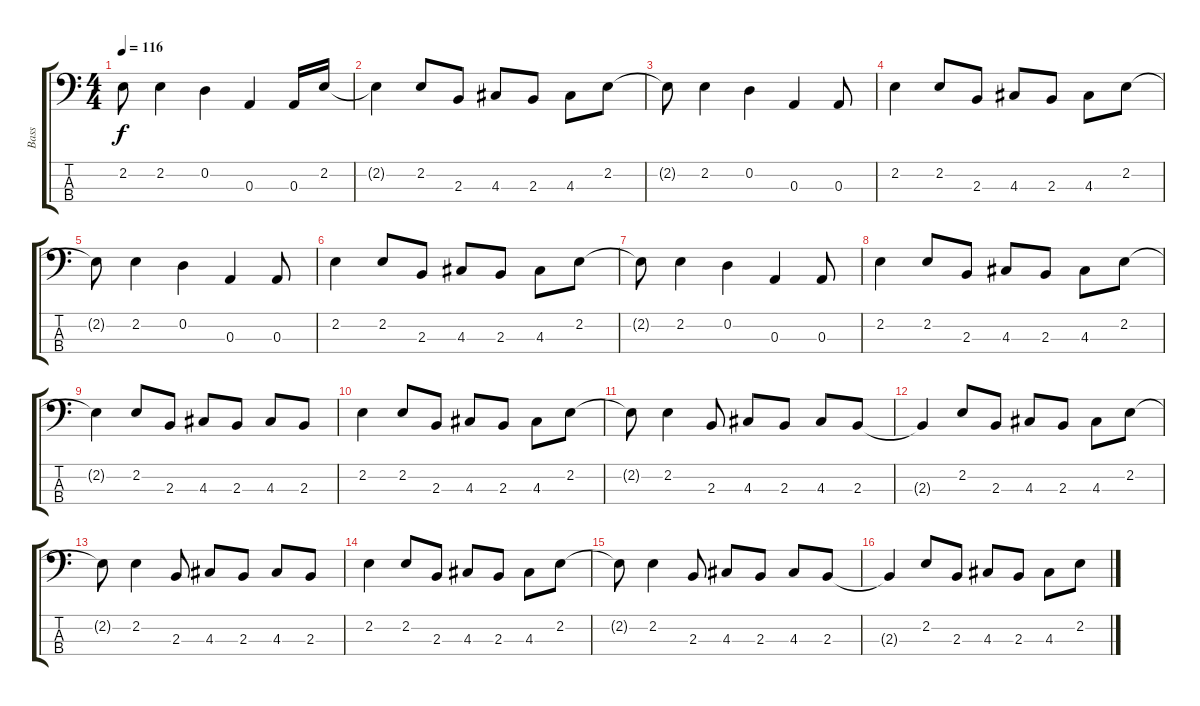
\track ("Bass" "Bass") {instrument electricbassfinger}
\staff {score tabs}
\tuning (G2 D2 A1 E1) {hide}
\ts (4 4)
\tempo 116
\clef f4
\ks c
2.2{t}.8{dy f} 2.2.4 0.2.4 0.3.4 0.3.16 2.2.16 |
2.2{t}.4 2.2.8 2.3.8 4.3.8 2.3.8 4.3.8 2.2.8 |
2.2{t}.8 2.2.4 0.2.4 0.3.4 0.3.8 |
2.2.4 2.2.8 2.3.8 4.3.8 2.3.8 4.3.8 2.2.8 |
2.2{t}.8 2.2.4 0.2.4 0.3.4 0.3.8 |
2.2.4 2.2.8 2.3.8 4.3.8 2.3.8 4.3.8 2.2.8 |
2.2{t}.8 2.2.4 0.2.4 0.3.4 0.3.8 |
2.2.4 2.2.8 2.3.8 4.3.8 2.3.8 4.3.8 2.2.8 |
2.2{t}.4 2.2.8 2.3.8 4.3.8 2.3.8 4.3.8 2.3.8 |
2.2.4 2.2.8 2.3.8 4.3.8 2.3.8 4.3.8 2.2.8 |
2.2{t}.8 2.2.4 2.3.8 4.3.8 2.3.8 4.3.8 2.3.8 |
2.3{t}.4 2.2.8 2.3.8 4.3.8 2.3.8 4.3.8 2.2.8 |
2.2{t}.8 2.2.4 2.3.8 4.3.8 2.3.8 4.3.8 2.3.8 |
2.2.4 2.2.8 2.3.8 4.3.8 2.3.8 4.3.8 2.2.8 |
2.2{t}.8 2.2.4 2.3.8 4.3.8 2.3.8 4.3.8 2.3.8 |
2.3{t}.4 2.2.8 2.3.8 4.3.8 2.3.8 4.3.8 2.2.8
